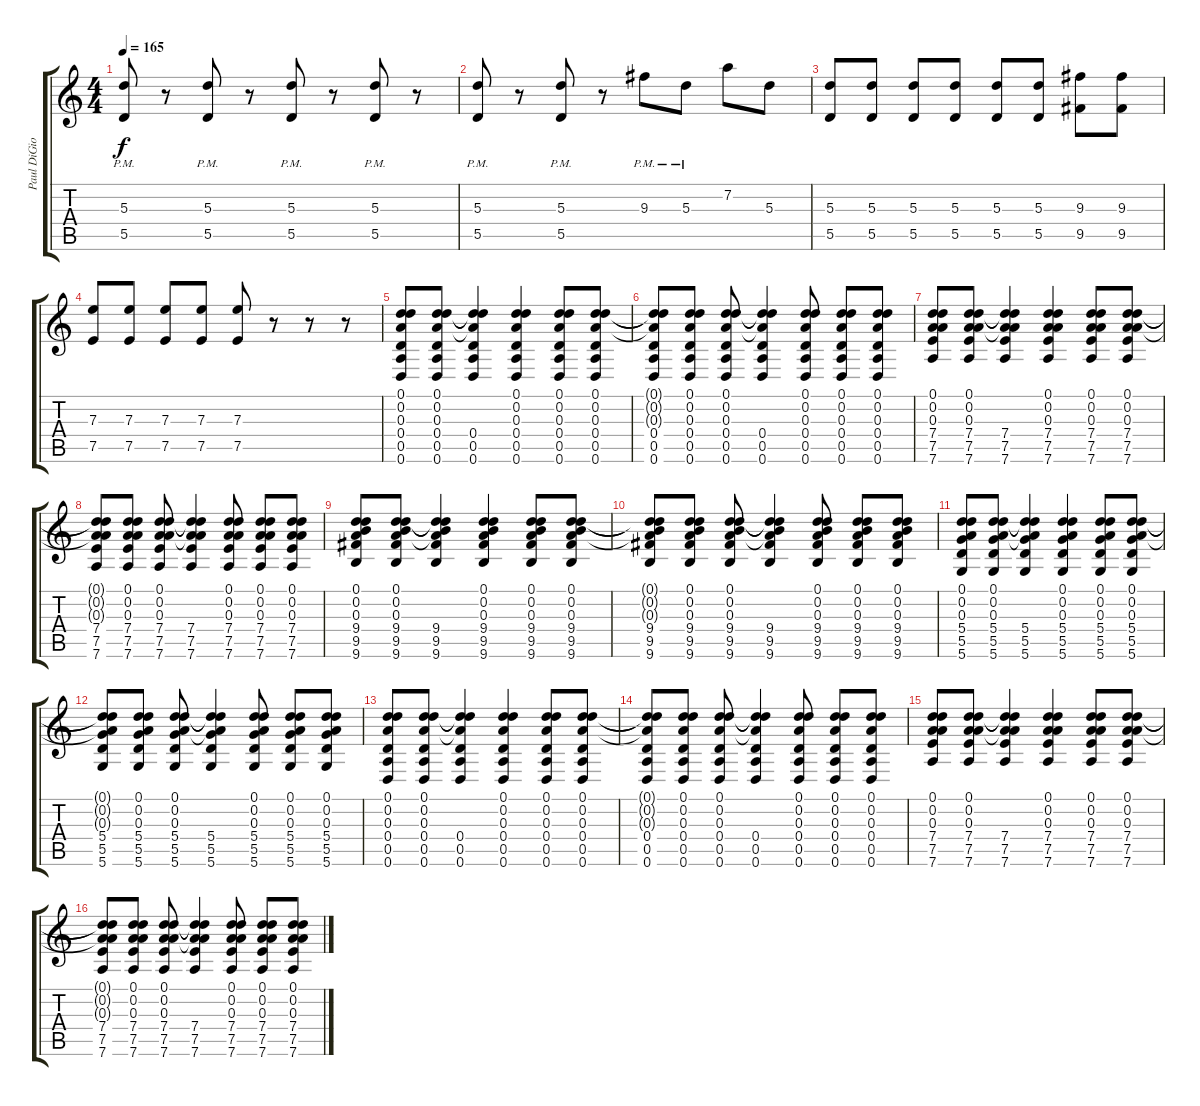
\track ("Paul DiGiovanni (Lead Guitar)" "Paul DiGio") {instrument distortionguitar}
\staff {score tabs}
\tuning (D4 D4 A3 D3 A2 D2) {hide}
\ts (4 4)
\tempo 165
\clef g2
\ks c
(5.3{pm} 5.5).8{dy f} r.8 (5.3{pm} 5.5).8 r.8 (5.3{pm} 5.5).8 r.8 (5.3{pm} 5.5).8 r.8 |
(5.3{pm} 5.5).8 r.8 (5.3{pm} 5.5).8 r.8 9.3{pm}.8 5.3{pm}.8 7.2.8 5.3.8 |
(5.3 5.5).8 (5.3 5.5).8 (5.3 5.5).8 (5.3 5.5).8 (5.3 5.5).8 (5.3 5.5).8 (9.3 9.5).8 (9.3 9.5).8 |
(7.3 7.5).8 (7.3 7.5).8 (7.3 7.5).8 (7.3 7.5).8 (7.3 7.5).8 r.8 r.8 r.8 |
(0.1 0.2 0.3 0.4 0.5 0.6).8 (0.1 0.2 0.3 0.4 0.5 0.6).8 (0.1{t} 0.2{t} 0.3{t} 0.4 0.5 0.6).4 (0.1 0.2 0.3 0.4 0.5 0.6).4 (0.1 0.2 0.3 0.4 0.5 0.6).8 (0.1 0.2 0.3 0.4 0.5 0.6).8 |
(0.1{t} 0.2{t} 0.3{t} 0.4 0.5 0.6).8 (0.1 0.2 0.3 0.4 0.5 0.6).8 (0.1 0.2 0.3 0.4 0.5 0.6).8 (0.1{t} 0.2{t} 0.3{t} 0.4 0.5 0.6).4 (0.1 0.2 0.3 0.4 0.5 0.6).8 (0.1 0.2 0.3 0.4 0.5 0.6).8 (0.1 0.2 0.3 0.4 0.5 0.6).8 |
(0.1 0.2 0.3 7.4 7.5 7.6).8 (0.1 0.2 0.3 7.4 7.5 7.6).8 (0.1{t} 0.2{t} 0.3{t} 7.4 7.5 7.6).4 (0.1 0.2 0.3 7.4 7.5 7.6).4 (0.1 0.2 0.3 7.4 7.5 7.6).8 (0.1 0.2 0.3 7.4 7.5 7.6).8 |
(0.1{t} 0.2{t} 0.3{t} 7.4 7.5 7.6).8 (0.1 0.2 0.3 7.4 7.5 7.6).8 (0.1 0.2 0.3 7.4 7.5 7.6).8 (0.1{t} 0.2{t} 0.3{t} 7.4 7.5 7.6).4 (0.1 0.2 0.3 7.4 7.5 7.6).8 (0.1 0.2 0.3 7.4 7.5 7.6).8 (0.1 0.2 0.3 7.4 7.5 7.6).8 |
(0.1 0.2 0.3 9.4 9.5 9.6).8 (0.1 0.2 0.3 9.4 9.5 9.6).8 (0.1{t} 0.2{t} 0.3{t} 9.4 9.5 9.6).4 (0.1 0.2 0.3 9.4 9.5 9.6).4 (0.1 0.2 0.3 9.4 9.5 9.6).8 (0.1 0.2 0.3 9.4 9.5 9.6).8 |
(0.1{t} 0.2{t} 0.3{t} 9.4 9.5 9.6).8 (0.1 0.2 0.3 9.4 9.5 9.6).8 (0.1 0.2 0.3 9.4 9.5 9.6).8 (0.1{t} 0.2{t} 0.3{t} 9.4 9.5 9.6).4 (0.1 0.2 0.3 9.4 9.5 9.6).8 (0.1 0.2 0.3 9.4 9.5 9.6).8 (0.1 0.2 0.3 9.4 9.5 9.6).8 |
(0.1 0.2 0.3 5.4 5.5 5.6).8 (0.1 0.2 0.3 5.4 5.5 5.6).8 (0.1{t} 0.2{t} 0.3{t} 5.4 5.5 5.6).4 (0.1 0.2 0.3 5.4 5.5 5.6).4 (0.1 0.2 0.3 5.4 5.5 5.6).8 (0.1 0.2 0.3 5.4 5.5 5.6).8 |
(0.1{t} 0.2{t} 0.3{t} 5.4 5.5 5.6).8 (0.1 0.2 0.3 5.4 5.5 5.6).8 (0.1 0.2 0.3 5.4 5.5 5.6).8 (0.1{t} 0.2{t} 0.3{t} 5.4 5.5 5.6).4 (0.1 0.2 0.3 5.4 5.5 5.6).8 (0.1 0.2 0.3 5.4 5.5 5.6).8 (0.1 0.2 0.3 5.4 5.5 5.6).8 |
(0.1 0.2 0.3 0.4 0.5 0.6).8 (0.1 0.2 0.3 0.4 0.5 0.6).8 (0.1{t} 0.2{t} 0.3{t} 0.4 0.5 0.6).4 (0.1 0.2 0.3 0.4 0.5 0.6).4 (0.1 0.2 0.3 0.4 0.5 0.6).8 (0.1 0.2 0.3 0.4 0.5 0.6).8 |
(0.1{t} 0.2{t} 0.3{t} 0.4 0.5 0.6).8 (0.1 0.2 0.3 0.4 0.5 0.6).8 (0.1 0.2 0.3 0.4 0.5 0.6).8 (0.1{t} 0.2{t} 0.3{t} 0.4 0.5 0.6).4 (0.1 0.2 0.3 0.4 0.5 0.6).8 (0.1 0.2 0.3 0.4 0.5 0.6).8 (0.1 0.2 0.3 0.4 0.5 0.6).8 |
(0.1 0.2 0.3 7.4 7.5 7.6).8 (0.1 0.2 0.3 7.4 7.5 7.6).8 (0.1{t} 0.2{t} 0.3{t} 7.4 7.5 7.6).4 (0.1 0.2 0.3 7.4 7.5 7.6).4 (0.1 0.2 0.3 7.4 7.5 7.6).8 (0.1 0.2 0.3 7.4 7.5 7.6).8 |
(0.1{t} 0.2{t} 0.3{t} 7.4 7.5 7.6).8 (0.1 0.2 0.3 7.4 7.5 7.6).8 (0.1 0.2 0.3 7.4 7.5 7.6).8 (0.1{t} 0.2{t} 0.3{t} 7.4 7.5 7.6).4 (0.1 0.2 0.3 7.4 7.5 7.6).8 (0.1 0.2 0.3 7.4 7.5 7.6).8 (0.1 0.2 0.3 7.4 7.5 7.6).8
